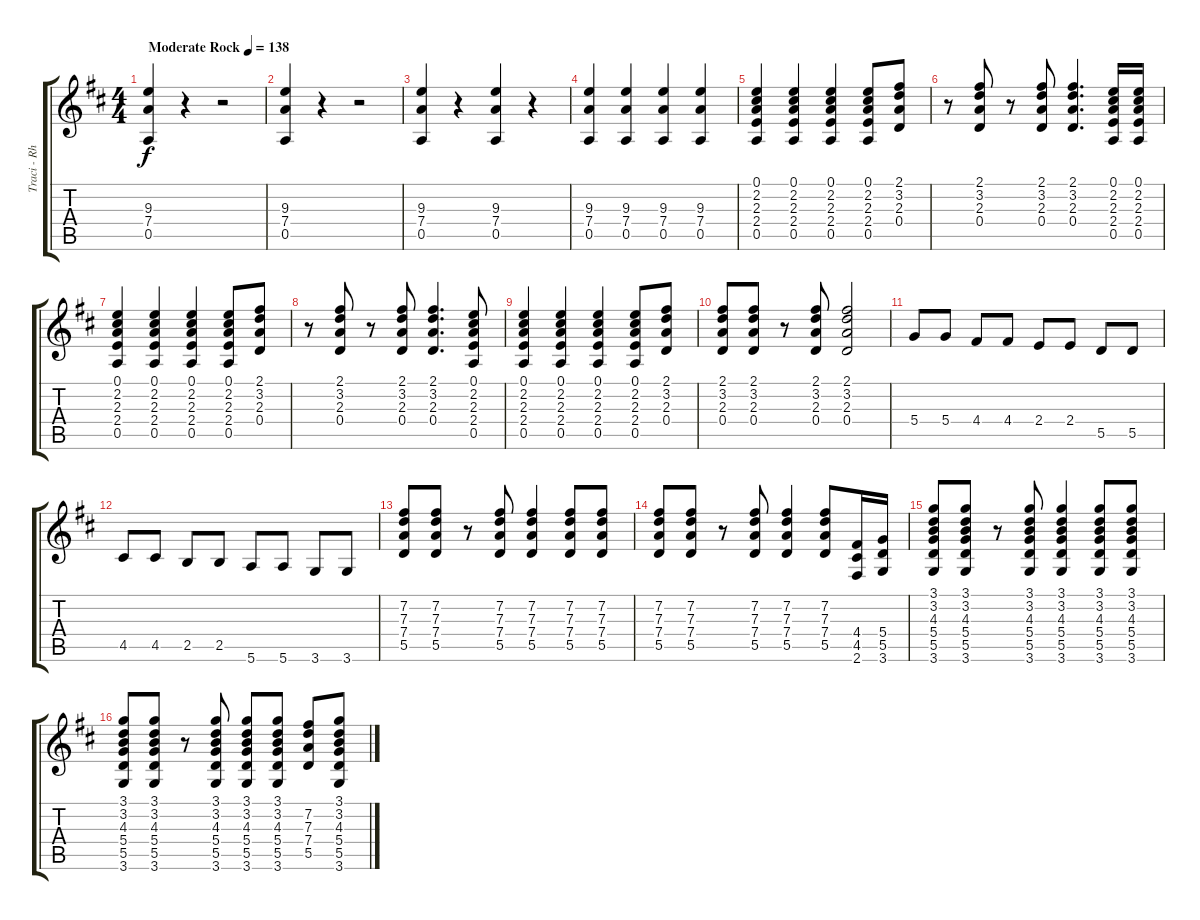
\track ("Traci - Rhythm" "Traci - Rh") {instrument distortionguitar}
\staff {score tabs}
\tuning (E4 B3 G3 D3 A2 E2) {hide}
\ts (4 4)
\tempo (138 "Moderate Rock")
\clef g2
\ks d
(9.3 7.4 0.5).4{dy f instrument distortionguitar} r.4 r.2 |
(9.3 7.4 0.5).4 r.4 r.2 |
(9.3 7.4 0.5).4 r.4 (9.3 7.4 0.5).4 r.4 |
(9.3 7.4 0.5).4 (9.3 7.4 0.5).4 (9.3 7.4 0.5).4 (9.3 7.4 0.5).4 |
(0.1 2.2 2.3 2.4 0.5).4 (0.1 2.2 2.3 2.4 0.5).4 (0.1 2.2 2.3 2.4 0.5).4 (0.1 2.2 2.3 2.4 0.5).8 (2.1 3.2 2.3 0.4).8 |
r.8 (2.1 3.2 2.3 0.4).8 r.8 (2.1 3.2 2.3 0.4).8 (2.1 3.2 2.3 0.4).4{d} (0.1 2.2 2.3 2.4 0.5).16 (0.1 2.2 2.3 2.4 0.5).16 |
(0.1 2.2 2.3 2.4 0.5).4 (0.1 2.2 2.3 2.4 0.5).4 (0.1 2.2 2.3 2.4 0.5).4 (0.1 2.2 2.3 2.4 0.5).8 (2.1 3.2 2.3 0.4).8 |
r.8 (2.1 3.2 2.3 0.4).8 r.8 (2.1 3.2 2.3 0.4).8 (2.1 3.2 2.3 0.4).4{d} (0.1 2.2 2.3 2.4 0.5).8 |
(0.1 2.2 2.3 2.4 0.5).4 (0.1 2.2 2.3 2.4 0.5).4 (0.1 2.2 2.3 2.4 0.5).4 (0.1 2.2 2.3 2.4 0.5).8 (2.1 3.2 2.3 0.4).8 |
(2.1 3.2 2.3 0.4).8 (2.1 3.2 2.3 0.4).8 r.8 (2.1 3.2 2.3 0.4).8 (2.1 3.2 2.3 0.4).2 |
5.4.8 5.4.8 4.4.8 4.4.8 2.4.8 2.4.8 5.5.8 5.5.8 |
4.5.8 4.5.8 2.5.8 2.5.8 5.6.8 5.6.8 3.6.8 3.6.8 |
(7.2 7.3 7.4 5.5).8 (7.2 7.3 7.4 5.5).8 r.8 (7.2 7.3 7.4 5.5).8 (7.2 7.3 7.4 5.5).4 (7.2 7.3 7.4 5.5).8 (7.2 7.3 7.4 5.5).8 |
(7.2 7.3 7.4 5.5).8 (7.2 7.3 7.4 5.5).8 r.8 (7.2 7.3 7.4 5.5).8 (7.2 7.3 7.4 5.5).4 (7.2 7.3 7.4 5.5).8 (4.4 4.5 2.6).16 (5.4 5.5 3.6).16 |
(3.1 3.2 4.3 5.4 5.5 3.6).8 (3.1 3.2 4.3 5.4 5.5 3.6).8 r.8 (3.1 3.2 4.3 5.4 5.5 3.6).8 (3.1 3.2 4.3 5.4 5.5 3.6).4 (3.1 3.2 4.3 5.4 5.5 3.6).8 (3.1 3.2 4.3 5.4 5.5 3.6).8 |
(3.1 3.2 4.3 5.4 5.5 3.6).8 (3.1 3.2 4.3 5.4 5.5 3.6).8 r.8 (3.1 3.2 4.3 5.4 5.5 3.6).8 (3.1 3.2 4.3 5.4 5.5 3.6).8 (3.1 3.2 4.3 5.4 5.5 3.6).8 (7.2 7.3 7.4 5.5).8 (3.1 3.2 4.3 5.4 5.5 3.6).8
